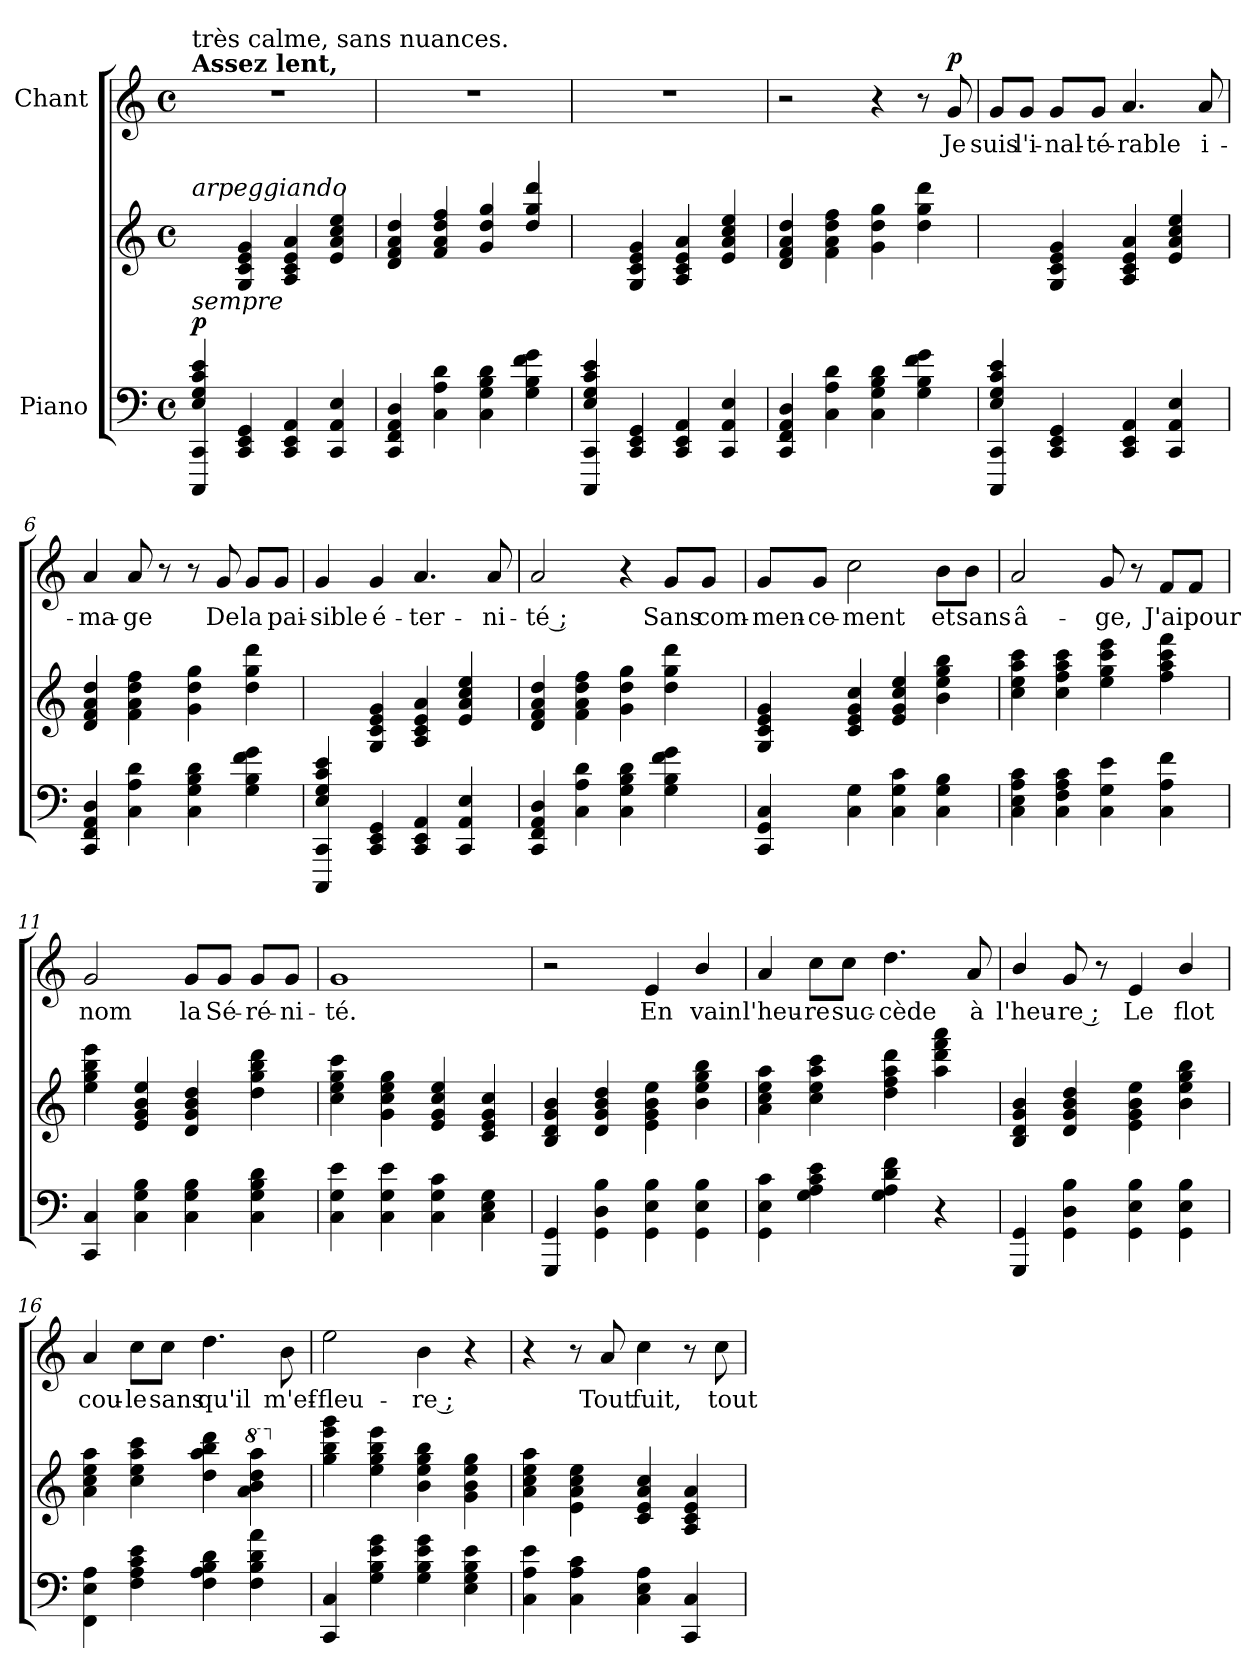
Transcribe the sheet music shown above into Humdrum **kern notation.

**kern	**kern	**dynam	**kern	**text	**dynam
*part2	*part2	*part2	*part1	*part1	*part1
*staff3	*staff2	*staff2/3	*staff1	*staff1	*staff1
*I"Piano	*	*	*I"Chant	*	*
*clefF4	*clefG2	*	*clefG2	*	*
*k[]	*k[]	*	*k[]	*	*
*C:	*C:	*	*C:	*	*
*M4/4	*M4/4	*	*M4/4	*	*
*met(c)	*met(c)	*	*met(c)	*	*
=1	=1	=1	=1	=1	=1
*^	*	*	*	*	*
!	!	!	!	!LO:TX:a:B:t=Assez lent,	!	!
!	!	!	!	!LO:TX:a:t=très calme, sans nuances.	!	!
!	!	!LO:TX:a:i:t=arpeggiando	!	!	!	!
!LO:TX:a:i:t=sempre	!	!	!	!	!	!
!	!	!	!LO:DY:a=2	!	!	!
4E/ 4G/ 4c/ 4e/	4CCC/ 4CC/	4ryy	p	1r	.	.
2.ryy	4CC/ 4EE/ 4GG/	4G/ 4c/ 4e/ 4g/	.	.	.	.
.	4CC/ 4EE/ 4AA/	4A/ 4c/ 4e/ 4a/	.	.	.	.
.	4CC/ 4AA/ 4E/	4e/ 4a/ 4cc/ 4ee/	.	.	.	.
*v	*v	*	*	*	*	*
=2	=2	=2	=2	=2	=2
4CC/ 4FF/ 4AA/ 4D/	4d/ 4f/ 4a/ 4dd/	.	1r	.	.
4C\ 4A\ 4d\	4f/ 4a/ 4dd/ 4ff/	.	.	.	.
4C\ 4G\ 4B\ 4d\	4g/ 4dd/ 4gg/	.	.	.	.
4G\ 4B\ 4f\ 4g\	4dd/ 4gg/ 4ddd/	.	.	.	.
=3	=3	=3	=3	=3	=3
*^	*	*	*	*	*
4E/ 4G/ 4c/ 4e/	4CCC/ 4CC/	4ryy	.	1r	.	.
2.ryy	4CC/ 4EE/ 4GG/	4G/ 4c/ 4e/ 4g/	.	.	.	.
.	4CC/ 4EE/ 4AA/	4A/ 4c/ 4e/ 4a/	.	.	.	.
.	4CC/ 4AA/ 4E/	4e/ 4a/ 4cc/ 4ee/	.	.	.	.
*v	*v	*	*	*	*	*
=4	=4	=4	=4	=4	=4
4CC/ 4FF/ 4AA/ 4D/	4d/ 4f/ 4a/ 4dd/	.	2r	.	.
4C\ 4A\ 4d\	4f\ 4a\ 4dd\ 4ff\	.	.	.	.
4C\ 4G\ 4B\ 4d\	4g\ 4dd\ 4gg\	.	4r	.	.
4G\ 4B\ 4f\ 4g\	4dd\ 4gg\ 4ddd\	.	8r	.	.
!	!	!	!	!LO:LY:b	!LO:DY:a
.	.	.	8g/	Je	p
!!LO:LB:g=z
=5	=5	=5	=5	=5	=5
*^	*	*	*	*	*
!	!	!	!	!	!LO:LY:b	!
4E/ 4G/ 4c/ 4e/	4CCC/ 4CC/	4ryy	.	8g/L	suis	.
!	!	!	!	!	!LO:LY:b	!
.	.	.	.	8g/J	l'i-	.
!	!	!	!	!	!LO:LY:b	!
2.ryy	4CC/ 4EE/ 4GG/	4G/ 4c/ 4e/ 4g/	.	8g/L	-nal-	.
!	!	!	!	!	!LO:LY:b	!
.	.	.	.	8g/J	-té-	.
!	!	!	!	!	!LO:LY:b	!
.	4CC/ 4EE/ 4AA/	4A/ 4c/ 4e/ 4a/	.	4.a/	-rable	.
.	4CC/ 4AA/ 4E/	4e/ 4a/ 4cc/ 4ee/	.	.	.	.
!	!	!	!	!	!LO:LY:b	!
.	.	.	.	8a/	i-	.
*v	*v	*	*	*	*	*
=6	=6	=6	=6	=6	=6
!	!	!	!	!LO:LY:b	!
4CC/ 4FF/ 4AA/ 4D/	4d/ 4f/ 4a/ 4dd/	.	4a/	-ma-	.
!	!	!	!	!LO:LY:b	!
4C\ 4A\ 4d\	4f\ 4a\ 4dd\ 4ff\	.	8a/	-ge	.
.	.	.	8r	.	.
4C\ 4G\ 4B\ 4d\	4g\ 4dd\ 4gg\	.	8r	.	.
!	!	!	!	!LO:LY:b	!
.	.	.	8g/	De	.
!	!	!	!	!LO:LY:b	!
4G\ 4B\ 4f\ 4g\	4dd\ 4gg\ 4ddd\	.	8g/L	la	.
!	!	!	!	!LO:LY:b	!
.	.	.	8g/J	pai-	.
=7	=7	=7	=7	=7	=7
*^	*	*	*	*	*
!	!	!	!	!	!LO:LY:b	!
4E/ 4G/ 4c/ 4e/	4CCC/ 4CC/	4ryy	.	4g/	-sible	.
!	!	!	!	!	!LO:LY:b	!
2.ryy	4CC/ 4EE/ 4GG/	4G/ 4c/ 4e/ 4g/	.	4g/	é-	.
!	!	!	!	!	!LO:LY:b	!
.	4CC/ 4EE/ 4AA/	4A/ 4c/ 4e/ 4a/	.	4.a/	-ter-	.
.	4CC/ 4AA/ 4E/	4e/ 4a/ 4cc/ 4ee/	.	.	.	.
!	!	!	!	!	!LO:LY:b	!
.	.	.	.	8a/	-ni-	.
*v	*v	*	*	*	*	*
=8	=8	=8	=8	=8	=8
!	!	!	!	!LO:LY:b	!
4CC/ 4FF/ 4AA/ 4D/	4d/ 4f/ 4a/ 4dd/	.	2a/	-té ;	.
4C\ 4A\ 4d\	4f\ 4a\ 4dd\ 4ff\	.	.	.	.
4C\ 4G\ 4B\ 4d\	4g\ 4dd\ 4gg\	.	4r	.	.
!	!	!	!	!LO:LY:b	!
4G\ 4B\ 4f\ 4g\	4dd\ 4gg\ 4ddd\	.	8g/L	Sans	.
!	!	!	!	!LO:LY:b	!
.	.	.	8g/J	com-	.
!!LO:LB:g=z
=9	=9	=9	=9	=9	=9
!	!	!	!	!LO:LY:b	!
4CC/ 4GG/ 4C/	4G/ 4c/ 4e/ 4g/	.	8g/L	-men-	.
!	!	!	!	!LO:LY:b	!
.	.	.	8g/J	-ce-	.
!	!	!	!	!LO:LY:b	!
4C\ 4G\	4c/ 4e/ 4g/ 4cc/	.	2cc\	-ment	.
4C\ 4G\ 4c\	4e/ 4g/ 4cc/ 4ee/	.	.	.	.
!	!	!	!	!LO:LY:b	!
4C\ 4G\ 4B\	4b\ 4ee\ 4gg\ 4bb\	.	8b\L	et	.
!	!	!	!	!LO:LY:b	!
.	.	.	8b\J	sans	.
=10	=10	=10	=10	=10	=10
!	!	!	!	!LO:LY:b	!
4C\ 4E\ 4A\ 4c\	4cc\ 4ee\ 4aa\ 4ccc\	.	2a/	â-	.
4C\ 4F\ 4A\ 4c\	4cc\ 4ff\ 4aa\ 4ccc\	.	.	.	.
!	!	!	!	!LO:LY:b	!
4C\ 4G\ 4e\	4ee\ 4gg\ 4ccc\ 4eee\	.	8g/	-ge,	.
.	.	.	8r	.	.
!	!	!	!	!LO:LY:b	!
4C\ 4A\ 4f\	4ff\ 4aa\ 4ccc\ 4fff\	.	8f/L	J'ai	.
!	!	!	!	!LO:LY:b	!
.	.	.	8f/J	pour	.
=11	=11	=11	=11	=11	=11
!	!	!	!	!LO:LY:b	!
4CC/ 4C/	4ee\ 4gg\ 4bb\ 4eee\	.	2g/	nom	.
4C\ 4G\ 4B\	4e/ 4g/ 4b/ 4ee/	.	.	.	.
!	!	!	!	!LO:LY:b	!
4C\ 4G\ 4B\	4d/ 4g/ 4b/ 4dd/	.	8g/L	la	.
!	!	!	!	!LO:LY:b	!
.	.	.	8g/J	Sé-	.
!	!	!	!	!LO:LY:b	!
4C\ 4G\ 4B\ 4d\	4dd\ 4gg\ 4bb\ 4ddd\	.	8g/L	-ré-	.
!	!	!	!	!LO:LY:b	!
.	.	.	8g/J	-ni-	.
=12	=12	=12	=12	=12	=12
!	!	!	!	!LO:LY:b	!
4C\ 4G\ 4e\	4cc\ 4ee\ 4gg\ 4ccc\	.	1g	-té.	.
4C\ 4G\ 4e\	4g\ 4cc\ 4ee\ 4gg\	.	.	.	.
4C\ 4G\ 4c\	4e/ 4g/ 4cc/ 4ee/	.	.	.	.
4C\ 4E\ 4G\	4c/ 4e/ 4g/ 4cc/	.	.	.	.
!!LO:PB:g=z
=13	=13	=13	=13	=13	=13
4GGG/ 4GG/	4B/ 4d/ 4g/ 4b/	.	2r	.	.
4GG\ 4D\ 4B\	4d/ 4g/ 4b/ 4dd/	.	.	.	.
!	!	!	!	!LO:LY:b	!
4GG\ 4E\ 4B\	4e\ 4g\ 4b\ 4ee\	.	4e/	En	.
!	!	!	!	!LO:LY:b	!
4GG\ 4E\ 4B\	4b\ 4ee\ 4gg\ 4bb\	.	4b/	vain	.
=14	=14	=14	=14	=14	=14
!	!	!	!	!LO:LY:b	!
4GG\ 4E\ 4c\	4a\ 4cc\ 4ee\ 4aa\	.	4a/	l'heu-	.
!	!	!	!	!LO:LY:b	!
4G\ 4A\ 4c\ 4e\	4cc\ 4ee\ 4aa\ 4ccc\	.	8cc\L	-re	.
!	!	!	!	!LO:LY:b	!
.	.	.	8cc\J	suc-	.
!	!	!	!	!LO:LY:b	!
4G\ 4A\ 4d\ 4f\	4dd\ 4ff\ 4aa\ 4ddd\	.	4.dd\	-cède	.
4r	4aa\ 4ddd\ 4fff\ 4aaa\	.	.	.	.
!	!	!	!	!LO:LY:b	!
.	.	.	8a/	à	.
=15	=15	=15	=15	=15	=15
!	!	!	!	!LO:LY:b	!
4GGG/ 4GG/	4B/ 4d/ 4g/ 4b/	.	4b/	l'heu-	.
!	!	!	!	!LO:LY:b	!
4GG\ 4D\ 4B\	4d/ 4g/ 4b/ 4dd/	.	8g/	-re ;	.
.	.	.	8r	.	.
!	!	!	!	!LO:LY:b	!
4GG\ 4E\ 4B\	4e\ 4g\ 4b\ 4ee\	.	4e/	Le	.
!	!	!	!	!LO:LY:b	!
4GG\ 4E\ 4B\	4b\ 4ee\ 4gg\ 4bb\	.	4b/	flot	.
=16	=16	=16	=16	=16	=16
!	!	!	!	!LO:LY:b	!
4FF\ 4E\ 4A\	4a\ 4cc\ 4ee\ 4aa\	.	4a/	cou-	.
!	!	!	!	!LO:LY:b	!
4F\ 4A\ 4c\ 4e\	4cc\ 4ee\ 4aa\ 4ccc\	.	8cc\L	-le	.
!	!	!	!	!LO:LY:b	!
.	.	.	8cc\J	sans	.
!	!	!	!	!LO:LY:b	!
4F\ 4A\ 4B\ 4d\	4dd\ 4aa\ 4bb\ 4ddd\	.	4.dd\	qu'il	.
*	*8va	*	*	*	*
4F\ 4B\ 4d\ 4a\	4aa\ 4bb\ 4ddd\ 4aaa\	.	.	.	.
!	!	!	!	!LO:LY:b	!
.	.	.	8b\	m'ef-	.
!!LO:LB:g=z
=17	=17	=17	=17	=17	=17
*	*X8va	*	*	*	*
!	!	!	!	!LO:LY:b	!
4CC/ 4C/	4gg\ 4bb\ 4eee\ 4ggg\	.	2ee\	-fleu-	.
4G\ 4B\ 4e\ 4g\	4ee\ 4gg\ 4bb\ 4eee\	.	.	.	.
!	!	!	!	!LO:LY:b	!
4G\ 4B\ 4e\ 4g\	4b\ 4ee\ 4gg\ 4bb\	.	4b\	-re ;	.
4E\ 4G\ 4B\ 4e\	4g\ 4b\ 4ee\ 4gg\	.	4r	.	.
=18	=18	=18	=18	=18	=18
4C\ 4A\ 4e\	4a\ 4cc\ 4ee\ 4aa\	.	4r	.	.
4C\ 4A\ 4c\	4e\ 4a\ 4cc\ 4ee\	.	8r	.	.
!	!	!	!	!LO:LY:b	!
.	.	.	8a/	Tout	.
!	!	!	!	!LO:LY:b	!
4C\ 4E\ 4A\	4c/ 4e/ 4a/ 4cc/	.	4cc\	fuit,	.
4CC/ 4C/	4A/ 4c/ 4e/ 4a/	.	8r	.	.
!	!	!	!	!LO:LY:b	!
.	.	.	8cc\	tout	.
=	=	=	=	=	=
*-	*-	*-	*-	*-	*-
